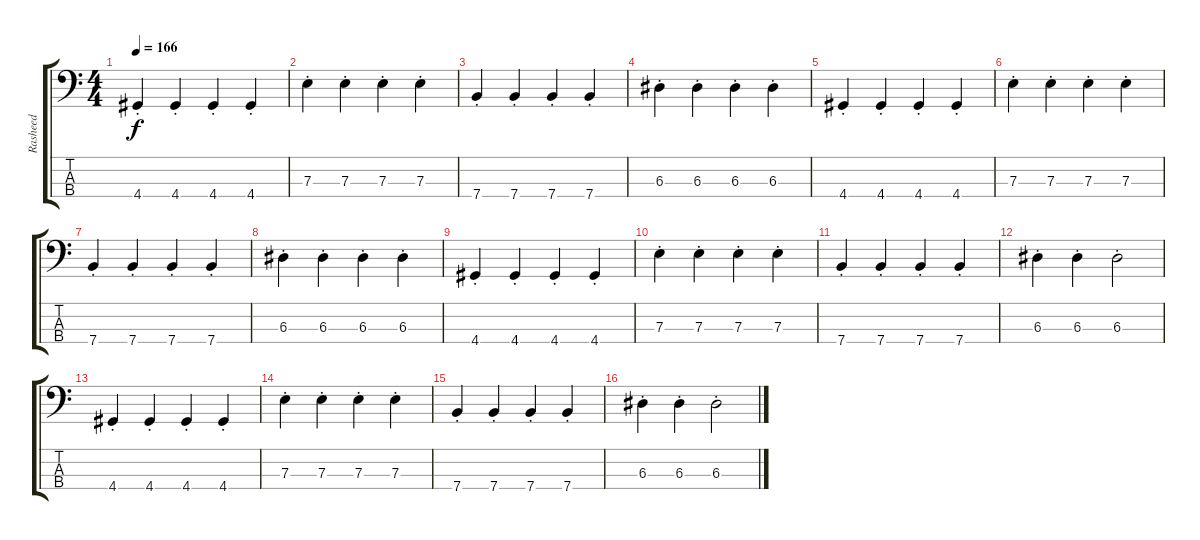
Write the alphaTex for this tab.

\track ("Rasheed" "Rasheed") {instrument electricbasspick}
\staff {score tabs}
\tuning (G2 D2 A1 E1) {hide}
\ts (4 4)
\tempo 166
\clef f4
\ks c
4.4{st}.4{dy f} 4.4{st}.4 4.4{st}.4 4.4{st}.4 |
7.3{st}.4 7.3{st}.4 7.3{st}.4 7.3{st}.4 |
7.4{st}.4 7.4{st}.4 7.4{st}.4 7.4{st}.4 |
6.3{st}.4 6.3{st}.4 6.3{st}.4 6.3{st}.4 |
4.4{st}.4 4.4{st}.4 4.4{st}.4 4.4{st}.4 |
7.3{st}.4 7.3{st}.4 7.3{st}.4 7.3{st}.4 |
7.4{st}.4 7.4{st}.4 7.4{st}.4 7.4{st}.4 |
6.3{st}.4 6.3{st}.4 6.3{st}.4 6.3{st}.4 |
4.4{st}.4 4.4{st}.4 4.4{st}.4 4.4{st}.4 |
7.3{st}.4 7.3{st}.4 7.3{st}.4 7.3{st}.4 |
7.4{st}.4 7.4{st}.4 7.4{st}.4 7.4{st}.4 |
6.3{st}.4 6.3{st}.4 6.3{st}.2 |
4.4{st}.4 4.4{st}.4 4.4{st}.4 4.4{st}.4 |
7.3{st}.4 7.3{st}.4 7.3{st}.4 7.3{st}.4 |
7.4{st}.4 7.4{st}.4 7.4{st}.4 7.4{st}.4 |
6.3{st}.4 6.3{st}.4 6.3{st}.2
